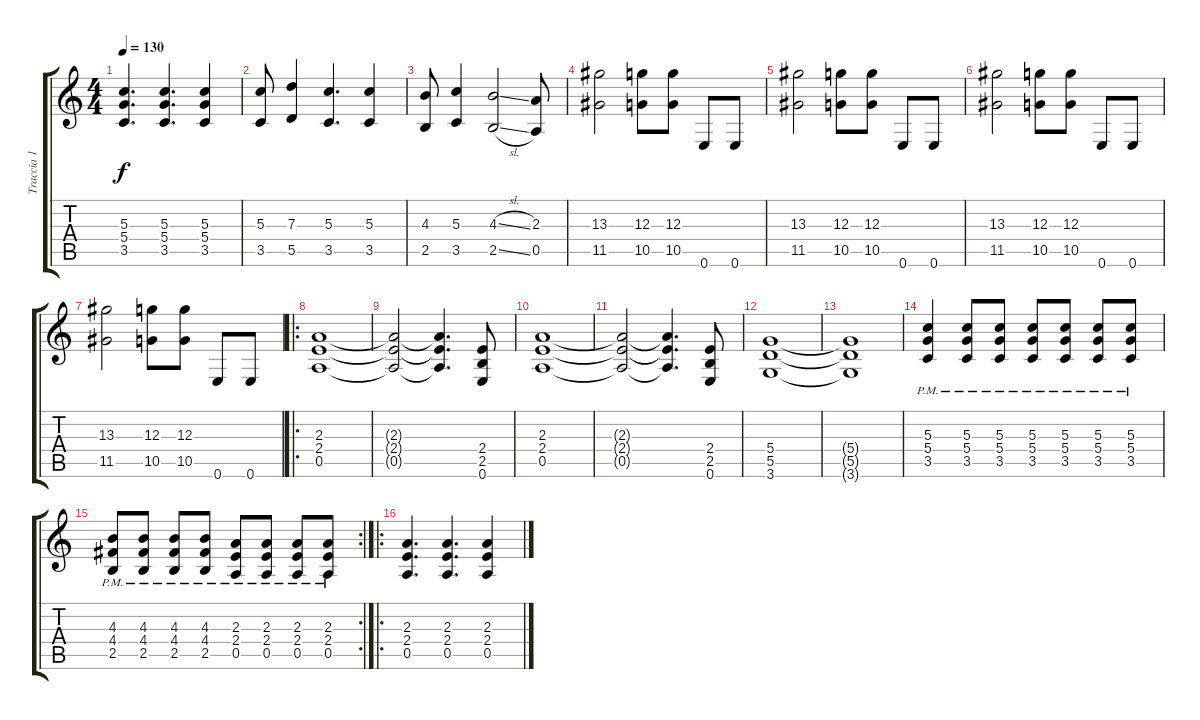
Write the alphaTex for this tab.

\track ("Traccia 1" "Traccia 1") {instrument distortionguitar}
\staff {score tabs}
\tuning (E4 B3 G3 D3 A2 E2) {hide}
\ts (4 4)
\tempo 130
\clef g2
\ks c
(5.3 5.4 3.5).4{d dy f} (5.3 5.4 3.5).4{d} (5.3 5.4 3.5).4 |
(5.3 3.5).8 (7.3 5.5).4 (5.3 3.5).4{d} (5.3 3.5).4 |
(4.3 2.5).8 (5.3 3.5).4 (4.3{sl} 2.5{sl}).2 (2.3 0.5).8 |
(13.3 11.5).2 (12.3 10.5).8 (12.3 10.5).8 0.6.8 0.6.8 |
(13.3 11.5).2 (12.3 10.5).8 (12.3 10.5).8 0.6.8 0.6.8 |
(13.3 11.5).2 (12.3 10.5).8 (12.3 10.5).8 0.6.8 0.6.8 |
(13.3 11.5).2 (12.3 10.5).8 (12.3 10.5).8 0.6.8 0.6.8 |
\ro
(2.3 2.4 0.5).1 |
(2.3{t} 2.4{t} 0.5{t}).2 (2.3{t} 2.4{t} 0.5{t}).4{d} (2.4 2.5 0.6).8 |
(2.3 2.4 0.5).1 |
(2.3{t} 2.4{t} 0.5{t}).2 (2.3{t} 2.4{t} 0.5{t}).4{d} (2.4 2.5 0.6).8 |
(5.4 5.5 3.6).1 |
(5.4{t} 5.5{t} 3.6{t}).1 |
(5.3{pm} 5.4{pm} 3.5{pm}).4 (5.3{pm} 5.4{pm} 3.5{pm}).8 (5.3{pm} 5.4{pm} 3.5{pm}).8 (5.3{pm} 5.4{pm} 3.5{pm}).8 (5.3{pm} 5.4{pm} 3.5{pm}).8 (5.3{pm} 5.4{pm} 3.5{pm}).8 (5.3{pm} 5.4{pm} 3.5{pm}).8 |
\rc 2
(4.3{pm} 4.4{pm} 2.5{pm}).8 (4.3{pm} 4.4{pm} 2.5{pm}).8 (4.3{pm} 4.4{pm} 2.5{pm}).8 (4.3{pm} 4.4{pm} 2.5{pm}).8 (2.3{pm} 2.4{pm} 0.5{pm}).8 (2.3{pm} 2.4{pm} 0.5{pm}).8 (2.3{pm} 2.4{pm} 0.5{pm}).8 (2.3{pm} 2.4{pm} 0.5{pm}).8 |
\ro
(2.3 2.4 0.5).4{d} (2.3 2.4 0.5).4{d} (2.3 2.4 0.5).4
